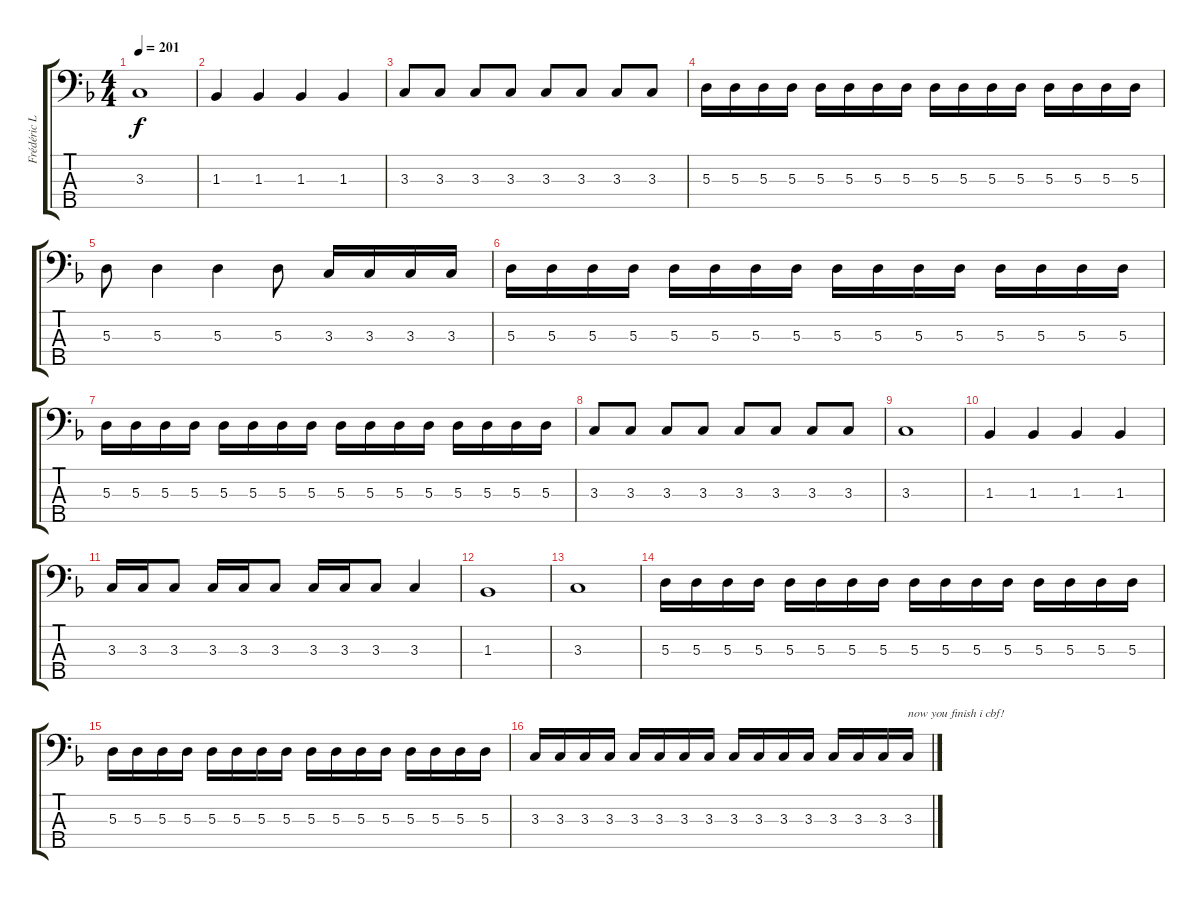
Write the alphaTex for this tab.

\track ("Frédéric Leclercq" "Frédéric L") {instrument electricbasspick}
\staff {score tabs}
\tuning (G2 D2 A1 E1 B0) {hide}
\ts (4 4)
\tempo 201
\clef f4
\ks dminor
3.3.1{dy f} |
1.3.4 1.3.4 1.3.4 1.3.4 |
3.3.8 3.3.8 3.3.8 3.3.8 3.3.8 3.3.8 3.3.8 3.3.8 |
5.3.16 5.3.16 5.3.16 5.3.16 5.3.16 5.3.16 5.3.16 5.3.16 5.3.16 5.3.16 5.3.16 5.3.16 5.3.16 5.3.16 5.3.16 5.3.16 |
5.3.8 5.3.4 5.3.4 5.3.8 3.3.16 3.3.16 3.3.16 3.3.16 |
5.3.16 5.3.16 5.3.16 5.3.16 5.3.16 5.3.16 5.3.16 5.3.16 5.3.16 5.3.16 5.3.16 5.3.16 5.3.16 5.3.16 5.3.16 5.3.16 |
5.3.16 5.3.16 5.3.16 5.3.16 5.3.16 5.3.16 5.3.16 5.3.16 5.3.16 5.3.16 5.3.16 5.3.16 5.3.16 5.3.16 5.3.16 5.3.16 |
3.3.8 3.3.8 3.3.8 3.3.8 3.3.8 3.3.8 3.3.8 3.3.8 |
3.3.1 |
1.3.4 1.3.4 1.3.4 1.3.4 |
3.3.16 3.3.16 3.3.8 3.3.16 3.3.16 3.3.8 3.3.16 3.3.16 3.3.8 3.3.4 |
1.3.1 |
3.3.1 |
5.3.16 5.3.16 5.3.16 5.3.16 5.3.16 5.3.16 5.3.16 5.3.16 5.3.16 5.3.16 5.3.16 5.3.16 5.3.16 5.3.16 5.3.16 5.3.16 |
5.3.16 5.3.16 5.3.16 5.3.16 5.3.16 5.3.16 5.3.16 5.3.16 5.3.16 5.3.16 5.3.16 5.3.16 5.3.16 5.3.16 5.3.16 5.3.16 |
3.3.16 3.3.16 3.3.16 3.3.16 3.3.16 3.3.16 3.3.16 3.3.16 3.3.16 3.3.16 3.3.16 3.3.16 3.3.16 3.3.16 3.3.16 3.3.16{txt "now you finish i cbf!"}
